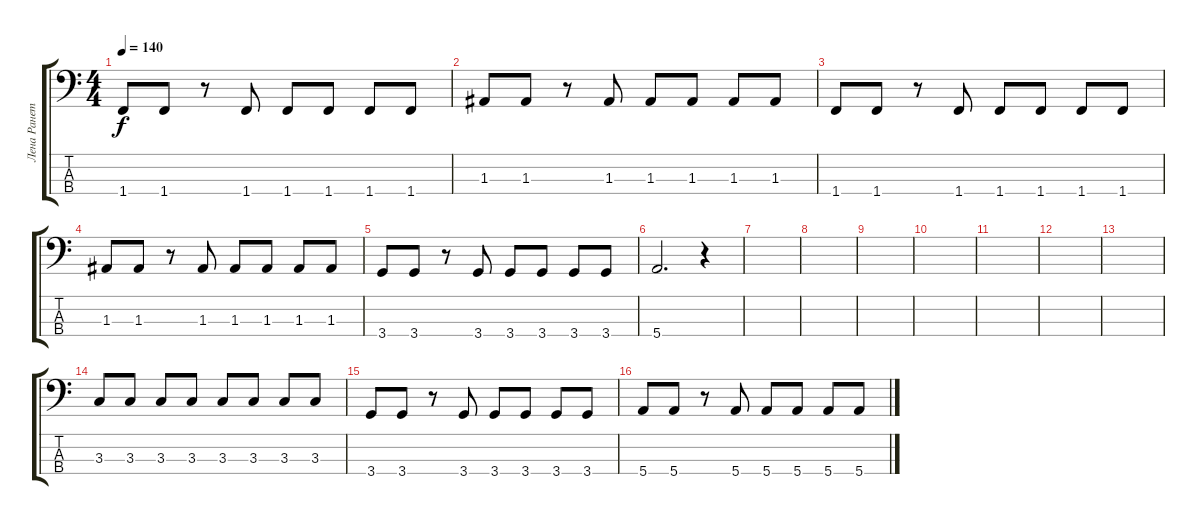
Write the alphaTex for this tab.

\track ("Лена Ранетка" "Лена Ранет") {instrument electricbassfinger}
\staff {score tabs}
\tuning (G2 D2 A1 E1) {hide}
\ts (4 4)
\tempo 140
\clef f4
\ks c
1.4.8{dy f} 1.4.8 r.8 1.4.8 1.4.8 1.4.8 1.4.8 1.4.8 |
1.3.8 1.3.8 r.8 1.3.8 1.3.8 1.3.8 1.3.8 1.3.8 |
1.4.8 1.4.8 r.8 1.4.8 1.4.8 1.4.8 1.4.8 1.4.8 |
1.3.8 1.3.8 r.8 1.3.8 1.3.8 1.3.8 1.3.8 1.3.8 |
3.4.8 3.4.8 r.8 3.4.8 3.4.8 3.4.8 3.4.8 3.4.8 |
5.4.2{d} r.4 |
|
|
|
|
|
|
|
3.3.8 3.3.8 3.3.8 3.3.8 3.3.8 3.3.8 3.3.8 3.3.8 |
3.4.8 3.4.8 r.8 3.4.8 3.4.8 3.4.8 3.4.8 3.4.8 |
5.4.8 5.4.8 r.8 5.4.8 5.4.8 5.4.8 5.4.8 5.4.8
